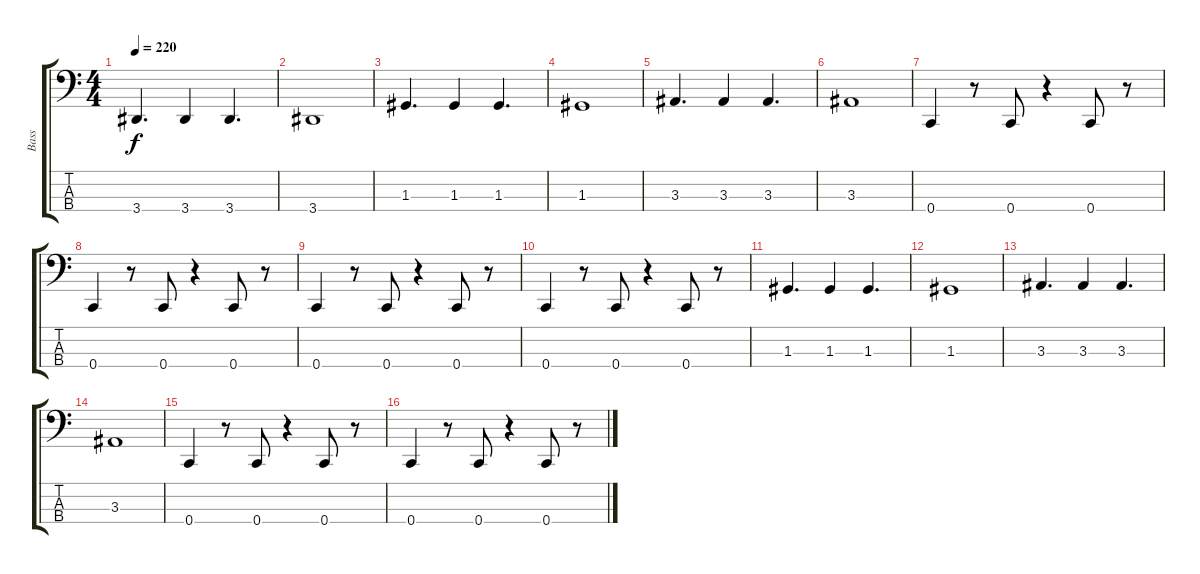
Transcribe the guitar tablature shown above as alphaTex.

\track ("Bass" "Bass") {instrument electricbasspick}
\staff {score tabs}
\tuning (F2 C2 G1 C1) {hide}
\ts (4 4)
\tempo 220
\clef f4
\ks c
3.4.4{d dy f} 3.4.4 3.4.4{d} |
3.4.1 |
1.3.4{d} 1.3.4 1.3.4{d} |
1.3.1 |
3.3.4{d} 3.3.4 3.3.4{d} |
3.3.1 |
0.4.4 r.8 0.4.8 r.4 0.4.8 r.8 |
0.4.4 r.8 0.4.8 r.4 0.4.8 r.8 |
0.4.4 r.8 0.4.8 r.4 0.4.8 r.8 |
0.4.4 r.8 0.4.8 r.4 0.4.8 r.8 |
1.3.4{d} 1.3.4 1.3.4{d} |
1.3.1 |
3.3.4{d} 3.3.4 3.3.4{d} |
3.3.1 |
0.4.4 r.8 0.4.8 r.4 0.4.8 r.8 |
0.4.4 r.8 0.4.8 r.4 0.4.8 r.8
